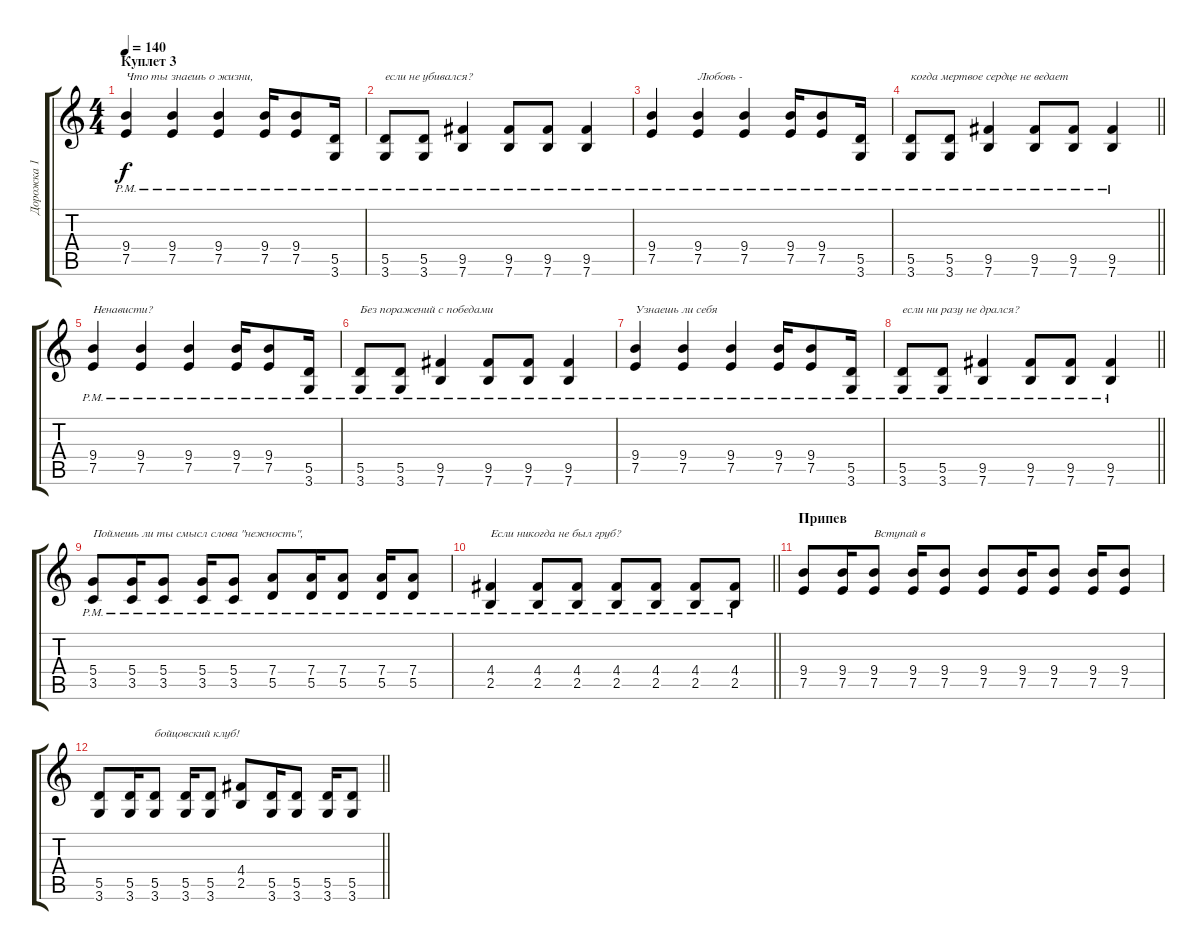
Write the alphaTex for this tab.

\track ("Дорожка 1" "Дорожка 1") {instrument overdrivenguitar}
\staff {score tabs}
\tuning (E4 B3 G3 D3 A2 E2) {hide}
\ts (4 4)
\section ("" "Куплет 3")
\tempo 140
\clef g2
\ks c
(9.4{pm} 7.5{pm}).4{txt "Что ты знаешь о жизни, " dy f} (9.4{pm} 7.5{pm}).4 (9.4{pm} 7.5{pm}).4 (9.4{pm} 7.5{pm}).16 (9.4{pm} 7.5{pm}).8 (5.5{pm} 3.6{pm}).16 |
(5.5{pm} 3.6{pm}).8{txt "если не убивался?"} (5.5{pm} 3.6{pm}).8 (9.5{pm} 7.6{pm}).4 (9.5{pm} 7.6{pm}).8 (9.5{pm} 7.6{pm}).8 (9.5{pm} 7.6{pm}).4 |
(9.4{pm} 7.5{pm}).4 (9.4{pm} 7.5{pm}).4{txt "Любовь - "} (9.4{pm} 7.5{pm}).4 (9.4{pm} 7.5{pm}).16 (9.4{pm} 7.5{pm}).8 (5.5{pm} 3.6{pm}).16 |
\barLineRight lightlight
(5.5{pm} 3.6{pm}).8{txt "когда мертвое сердце не ведает"} (5.5{pm} 3.6{pm}).8 (9.5{pm} 7.6{pm}).4 (9.5{pm} 7.6{pm}).8 (9.5{pm} 7.6{pm}).8 (9.5{pm} 7.6{pm}).4 |
(9.4{pm} 7.5{pm}).4{txt "Ненависти?"} (9.4{pm} 7.5{pm}).4 (9.4{pm} 7.5{pm}).4 (9.4{pm} 7.5{pm}).16 (9.4{pm} 7.5{pm}).8 (5.5{pm} 3.6{pm}).16 |
(5.5{pm} 3.6{pm}).8{txt "Без поражений с победами"} (5.5{pm} 3.6{pm}).8 (9.5{pm} 7.6{pm}).4 (9.5{pm} 7.6{pm}).8 (9.5{pm} 7.6{pm}).8 (9.5{pm} 7.6{pm}).4 |
(9.4{pm} 7.5{pm}).4{txt "Узнаешь ли себя"} (9.4{pm} 7.5{pm}).4 (9.4{pm} 7.5{pm}).4 (9.4{pm} 7.5{pm}).16 (9.4{pm} 7.5{pm}).8 (5.5{pm} 3.6{pm}).16 |
\barLineRight lightlight
(5.5{pm} 3.6{pm}).8{txt "если ни разу не дрался?"} (5.5{pm} 3.6{pm}).8 (9.5{pm} 7.6{pm}).4 (9.5{pm} 7.6{pm}).8 (9.5{pm} 7.6{pm}).8 (9.5{pm} 7.6{pm}).4 |
(5.4{pm} 3.5{pm}).8{txt "Поймешь ли ты смысл слова \"нежность\","} (5.4{pm} 3.5{pm}).16 (5.4{pm} 3.5{pm}).8 (5.4{pm} 3.5{pm}).16 (5.4{pm} 3.5{pm}).8 (7.4{pm} 5.5{pm}).8 (7.4{pm} 5.5{pm}).16 (7.4{pm} 5.5{pm}).8 (7.4{pm} 5.5{pm}).16 (7.4{pm} 5.5{pm}).8 |
\barLineRight lightlight
(4.4{pm} 2.5{pm}).4{txt "Если никогда не был груб?"} (4.4{pm} 2.5{pm}).8 (4.4{pm} 2.5{pm}).8 (4.4{pm} 2.5{pm}).8 (4.4{pm} 2.5{pm}).8 (4.4{pm} 2.5{pm}).8 (4.4{pm} 2.5{pm}).8 |
\section ("" "Припев")
(9.4 7.5).8 (9.4 7.5).16 (9.4 7.5).8{txt "Вступай в "} (9.4 7.5).16 (9.4 7.5).8 (9.4 7.5).8 (9.4 7.5).16 (9.4 7.5).8 (9.4 7.5).16 (9.4 7.5).8 |
\barLineRight lightlight
(5.5 3.6).8 (5.5 3.6).16 (5.5 3.6).8{txt "бойцовский клуб!"} (5.5 3.6).16 (5.5 3.6).8 (4.4 2.5).8 (5.5 3.6).16 (5.5 3.6).8 (5.5 3.6).16 (5.5 3.6).8
